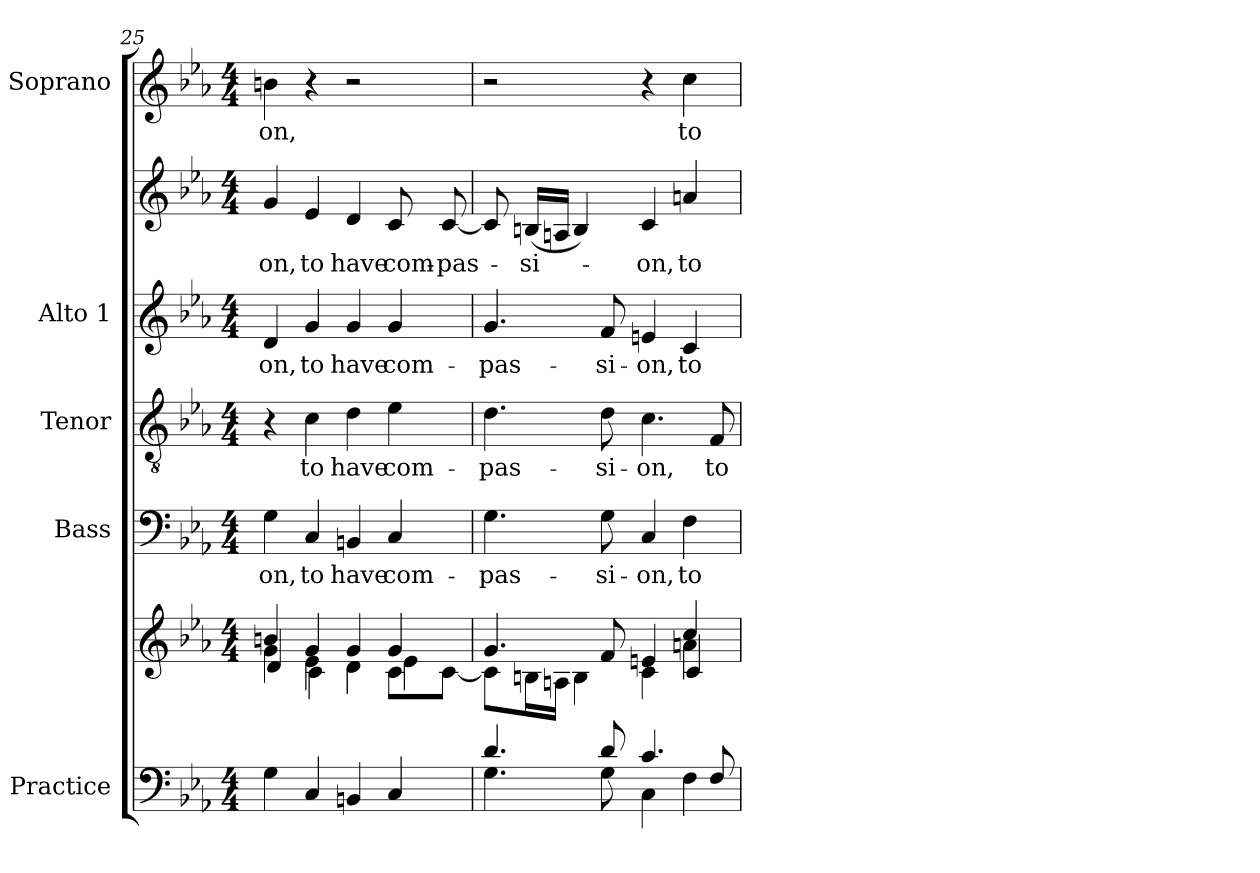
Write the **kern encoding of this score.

**kern	**kern	**kern	**text	**kern	**text	**kern	**text	**kern	**text	**kern	**text
*part5	*part5	*part4	*part4	*part3	*part3	*part2	*part2	*part2	*part2	*part1	*part1
*staff7	*staff6	*staff5	*staff5	*staff4	*staff4	*staff3	*staff3	*staff2	*staff2	*staff1	*staff1
*I"Practice	*	*I"Bass	*	*I"Tenor	*	*I"Alto 1	*	*	*	*I"Soprano	*
*	*	*I'B	*	*I'T	*	*I'A	*	*	*	*I'S	*
*clefF4	*clefG2	*clefF4	*	*clefGv2	*	*clefG2	*	*clefG2	*	*clefG2	*
*k[b-e-a-]	*k[b-e-a-]	*k[b-e-a-]	*	*k[b-e-a-]	*	*k[b-e-a-]	*	*k[b-e-a-]	*	*k[b-e-a-]	*
*E-:	*E-:	*E-:	*	*E-:	*	*E-:	*	*E-:	*	*E-:	*
*M4/4	*M4/4	*M4/4	*	*M4/4	*	*M4/4	*	*M4/4	*	*M4/4	*
=25	=25	=25	=25	=25	=25	=25	=25	=25	=25	=25	=25
*^	*^	*	*	*	*	*	*	*	*	*	*
*	*	*	*^	*	*	*	*	*	*	*	*	*	*
*	*	*	*	*^	*	*	*	*	*	*	*	*	*	*
!	!	!	!	!	!	!	!LO:LY:b	!	!	!	!LO:LY:b	!	!LO:LY:b	!	!LO:LY:b
4ryy	4G	4bn/	4g	4d	4ryy	4G	-on,	4r	.	4d	on,	4g	-on,	4bn	-on,
!	!	!	!	!	!	!	!LO:LY:b	!	!LO:LY:b	!	!LO:LY:b	!	!LO:LY:b	!	!
2.ryy	4C	4ryy	4e-	4g	4c	4C	to	4c	to	4g	to	4e-	to	4r	.
!	!	!	!	!	!	!	!LO:LY:b	!	!LO:LY:b	!	!LO:LY:b	!	!LO:LY:b	!	!
.	4BBn	2ryy	4d	4g	4d	4BBn	have	4d	have	4g	have	4d	have	2r	.
!	!	!	!	!	!	!	!LO:LY:b	!	!LO:LY:b	!	!LO:LY:b	!	!LO:LY:b	!	!
.	4C	.	8c\L	4g	4e-	4C	com-	4e-	com-	4g	com-	8c	com-	.	.
!	!	!	!	!	!	!	!	!	!	!	!	!	!LO:LY:b	!	!
.	.	.	[8c\J	.	.	.	.	.	.	.	.	[8c	-pas-	.	.
*	*	*	*	*v	*v	*	*	*	*	*	*	*	*	*	*
=26	=26	=26	=26	=26	=26	=26	=26	=26	=26	=26	=26	=26	=26	=26
!	!	!	!	!	!	!LO:LY:b	!	!LO:LY:b	!	!LO:LY:b	!	!	!	!
4.d	4.G	2ryy	8c\L]	4.g	4.G	-pas-	4.d	-pas-	4.g	pas-	8c]	.	2r	.
!	!	!	!	!	!	!	!	!	!	!	!	!LO:LY:b	!	!
.	.	.	16Bn\L	.	.	.	.	.	.	.	(<16BnLL	-si-	.	.
.	.	.	16An\JJ	.	.	.	.	.	.	.	16AnJJ	.	.	.
.	.	.	4B\	.	.	.	.	.	.	.	4B)	.	.	.
!	!	!	!	!	!	!LO:LY:b	!	!LO:LY:b	!	!LO:LY:b	!	!	!	!
8d	8G	.	.	8f	8G	-si-	8d	-si-	8f	-si-	.	.	.	.
!	!	!	!	!	!	!LO:LY:b	!	!LO:LY:b	!	!LO:LY:b	!	!LO:LY:b	!	!
4.c/	4C\	4ryy	4c	4en	4C	-on,	4.c	-on,	4en	-on,	4c	on,	4r	.
!	!	!	!	!	!	!LO:LY:b	!	!	!	!LO:LY:b	!	!LO:LY:b	!	!LO:LY:b
.	4F\	4cc/	4an	4c	4F	to	.	.	4c	to	4an	to	4cc	to
!	!	!	!	!	!	!	!	!LO:LY:b	!	!	!	!	!	!
8F/	.	.	.	.	.	.	8F	to	.	.	.	.	.	.
*v	*v	*	*	*	*	*	*	*	*	*	*	*	*	*
*	*v	*v	*v	*	*	*	*	*	*	*	*	*	*
=	=	=	=	=	=	=	=	=	=	=	=
*-	*-	*-	*-	*-	*-	*-	*-	*-	*-	*-	*-
